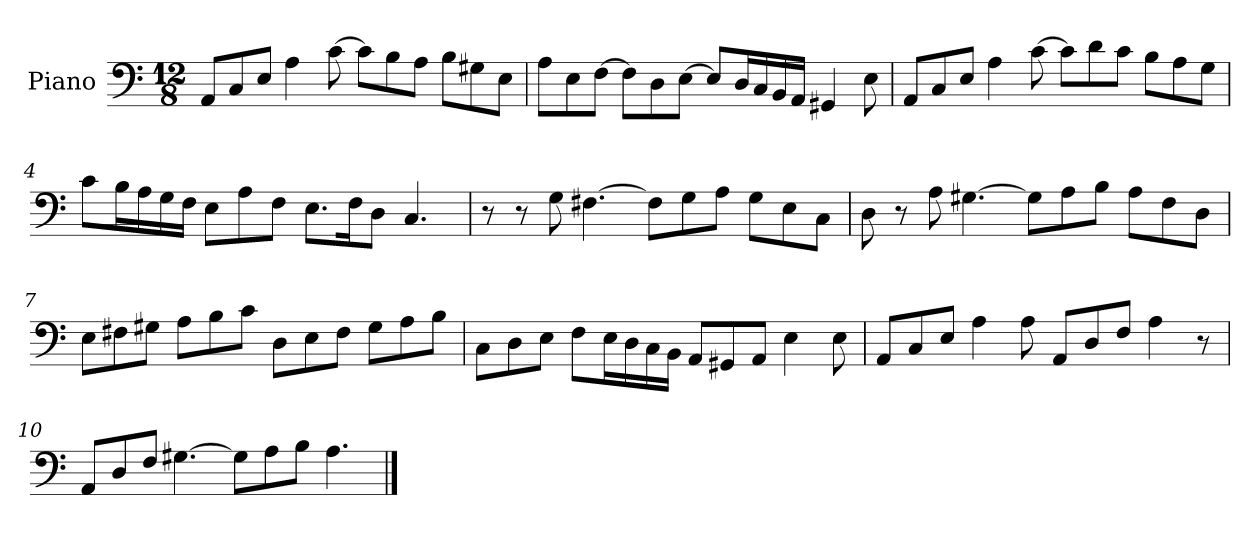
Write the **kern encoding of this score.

**kern
*part1
*staff1
*I"Piano
*I'Pno
*clefF4
*k[]
*M12/8
=1
8AA/L
8C/
8E/J
4A\
[8c\
8c\L]
8B\
8A\J
8B\L
8G#X\
8E\J
=2
8A\L
8E\
[8F\J
8F\L]
8D\
[8E\J
8E/L]
16D/L
16C/
16BB/
16AA/JJ
4GG#X/
8E\
=3
8AA/L
8C/
8E/J
4A\
[8c\
8c\L]
8d\
8c\J
8B\L
8A\
8G\J
=4
8c\L
16B\L
16A\
16G\
16F\JJ
8E\L
8A\
8F\J
8.E\L
16F\K
8D\J
4.C/
=5
8r
8r
8G\
[4.F#X\
8F#\L]
8G\
8A\J
8G\L
8E\
8C\J
=6
8D\
8r
8A\
[4.G#X\
8G#\L]
8A\
8B\J
8A\L
8F\
8D\J
=7
8E\L
8F#X\
8G#X\J
8A\L
8B\
8c\J
8D\L
8E\
8F#\J
8G#\L
8A\
8B\J
=8
8C\L
8D\
8E\J
8F\L
16E\L
16D\
16C\
16BB\JJ
8AA/L
8GG#X/
8AA/J
4E\
8E\
=9
8AA/L
8C/
8E/J
4A\
8A\
8AA/L
8D/
8F/J
4A\
8r
=10
8AA/L
8D/
8F/J
[4.G#X\
8G#\L]
8A\
8B\J
4.A\
==
*-
